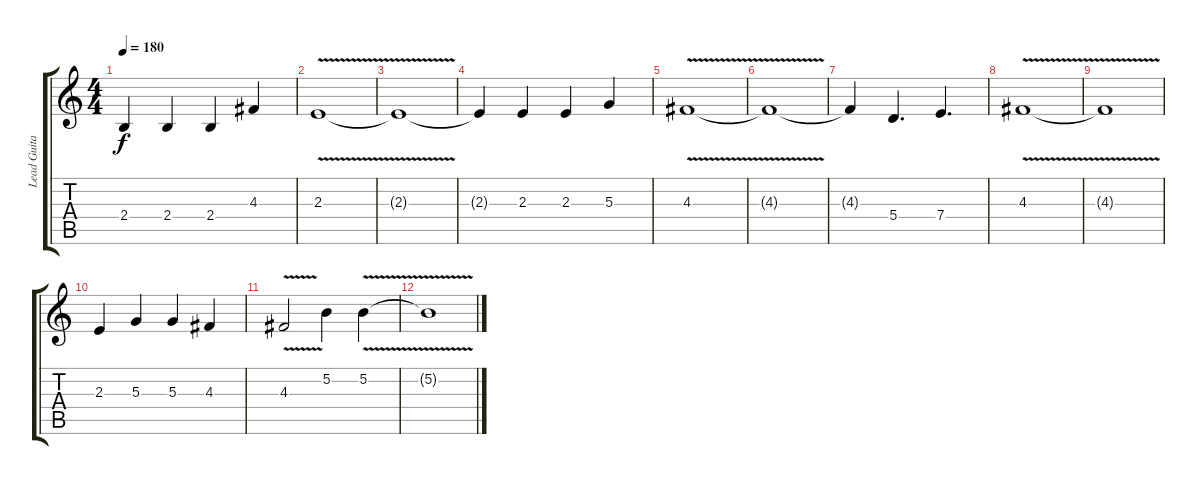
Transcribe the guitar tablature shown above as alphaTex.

\track ("Lead Guitar" "Lead Guita") {instrument distortionguitar}
\staff {score tabs}
\tuning (B3 Gb3 D3 A2 E2 B1) {hide}
\ts (4 4)
\tempo 180
\clef g2
\ks c
2.4{t}.4{dy f} 2.4.4 2.4.4 4.3.4 |
2.3{v}.1 |
2.3{t}.1 |
2.3{t}.4 2.3.4 2.3.4 5.3.4 |
4.3{v}.1 |
4.3{t}.1 |
4.3{t}.4 5.4.4{d} 7.4.4{d} |
4.3{v}.1 |
4.3{t}.1 |
2.3.4 5.3.4 5.3.4 4.3.4 |
4.3{v}.2 5.2.4 5.2{v}.4 |
5.2{t}.1
